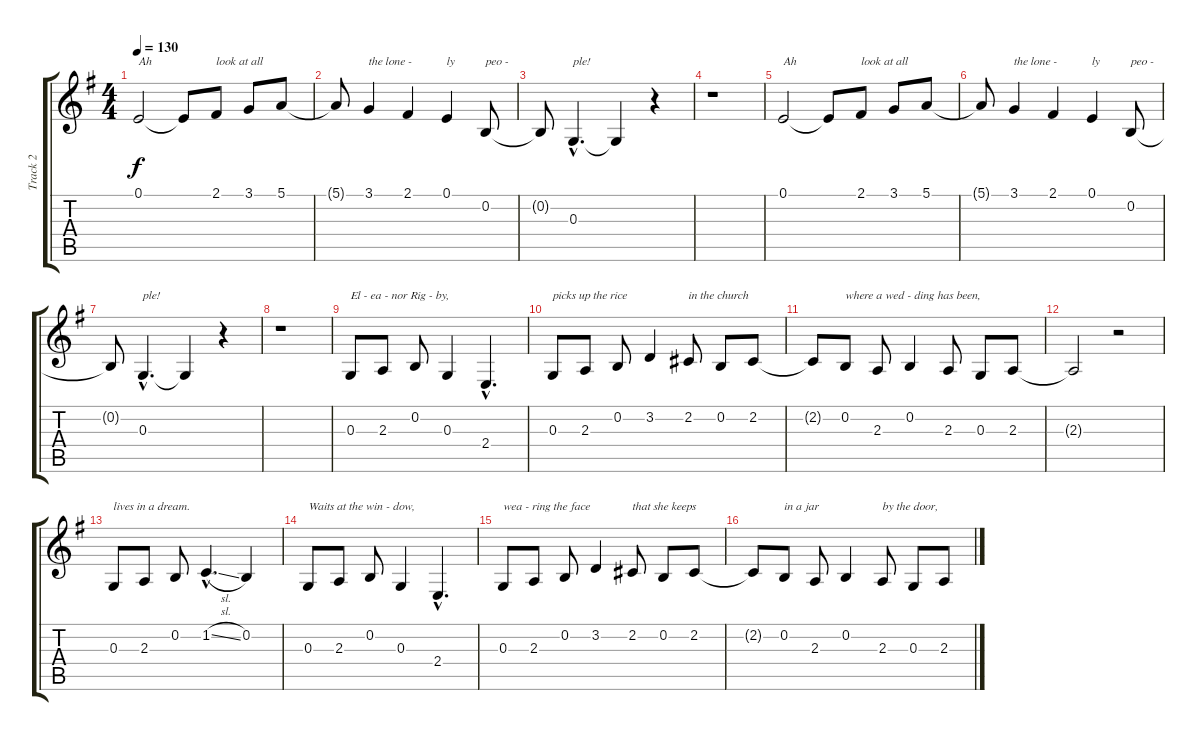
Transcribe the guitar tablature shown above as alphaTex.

\track ("Track 2" "Track 2") {instrument clarinet}
\staff {score tabs}
\tuning (E4 B3 G3 D3 A2 E2) {hide}
\ts (4 4)
\tempo 130
\clef g2
\ks eminor
0.1.2{txt "Ah" dy f instrument clarinet} 0.1{t}.8 2.1.8{txt "look at all"} 3.1.8 5.1.8 |
5.1{t}.8 3.1.4{txt "the lone -"} 2.1.4 0.1.4{txt "ly"} 0.2.8{txt "peo -"} |
0.2{t}.8 0.3{hac}.4{d txt "ple!"} 0.3{t}.4 r.4 |
r.1 |
0.1.2{txt "Ah"} 0.1{t}.8 2.1.8{txt "look at all"} 3.1.8 5.1.8 |
5.1{t}.8 3.1.4{txt "the lone -"} 2.1.4 0.1.4{txt "ly"} 0.2.8{txt "peo -"} |
0.2{t}.8 0.3{hac}.4{d txt "ple!"} 0.3{t}.4 r.4 |
r.1 |
0.3.8{txt "El - ea - nor Rig - by,"} 2.3.8 0.2.8 0.3.4 2.4{hac}.4{d} |
0.3.8{txt "picks up the rice"} 2.3.8 0.2.8 3.2.4 2.2.8{txt "in the church"} 0.2.8 2.2.8 |
2.2{t}.8 0.2.8{txt "where a wed - ding has been,"} 2.3.8 0.2.4 2.3.8 0.3.8 2.3.8 |
2.3{t}.2 r.2 |
0.3.8{txt "lives in a dream."} 2.3.8 0.2.8 1.2{sl hac}.4{d} 0.2.4 |
0.3.8{txt "Waits at the win - dow,"} 2.3.8 0.2.8 0.3.4 2.4{hac}.4{d} |
0.3.8{txt "wea - ring the face"} 2.3.8 0.2.8 3.2.4 2.2.8{txt "that she keeps"} 0.2.8 2.2.8 |
2.2{t}.8 0.2.8{txt "in a jar"} 2.3.8 0.2.4 2.3.8{txt "by the door,"} 0.3.8 2.3.8
